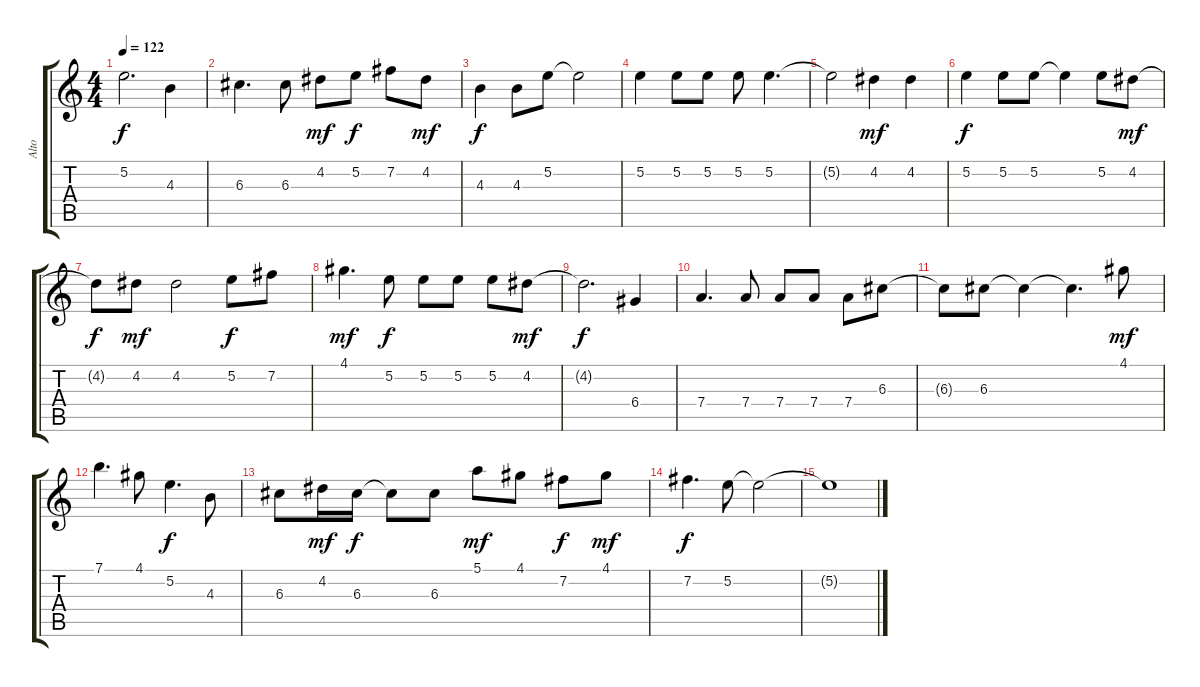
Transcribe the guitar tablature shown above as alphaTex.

\track ("Alto" "Alto") {instrument electricguitarjazz}
\staff {score tabs}
\tuning (E4 B3 G3 D3 A2 E2) {hide}
\ts (4 4)
\tempo 122
\clef g2
\ks c
5.2{t}.2{d dy f} 4.3.4 |
6.3.4{d} 6.3.8 4.2.8{dy mf} 5.2.8{dy f} 7.2.8 4.2.8{dy mf} |
4.3.4{dy f} 4.3.8 5.2.8 5.2{t}.2 |
5.2.4 5.2.8 5.2.8 5.2.8 5.2.4{d} |
5.2{t}.2 4.2.4{dy mf} 4.2.4 |
5.2.4{dy f} 5.2.8 5.2.8 5.2{t}.4 5.2.8 4.2.8{dy mf} |
4.2{t}.8{dy f} 4.2.8{dy mf} 4.2.2 5.2.8{dy f} 7.2.8 |
4.1.4{d dy mf} 5.2.8{dy f} 5.2.8 5.2.8 5.2.8 4.2.8{dy mf} |
4.2{t}.2{d dy f} 6.4.4 |
7.4.4{d} 7.4.8 7.4.8 7.4.8 7.4.8 6.3.8 |
6.3{t}.8 6.3.8 6.3{t}.4 6.3{t}.4{d} 4.1.8{dy mf} |
7.1.4{d} 4.1.8 5.2.4{d dy f} 4.3.8 |
6.3.8 4.2.16{dy mf} 6.3.16{dy f} 6.3{t}.8 6.3.8 5.1.8{dy mf} 4.1.8 7.2.8{dy f} 4.1.8{dy mf} |
7.2.4{d dy f} 5.2.8 5.2{t}.2 |
5.2{t}.1
